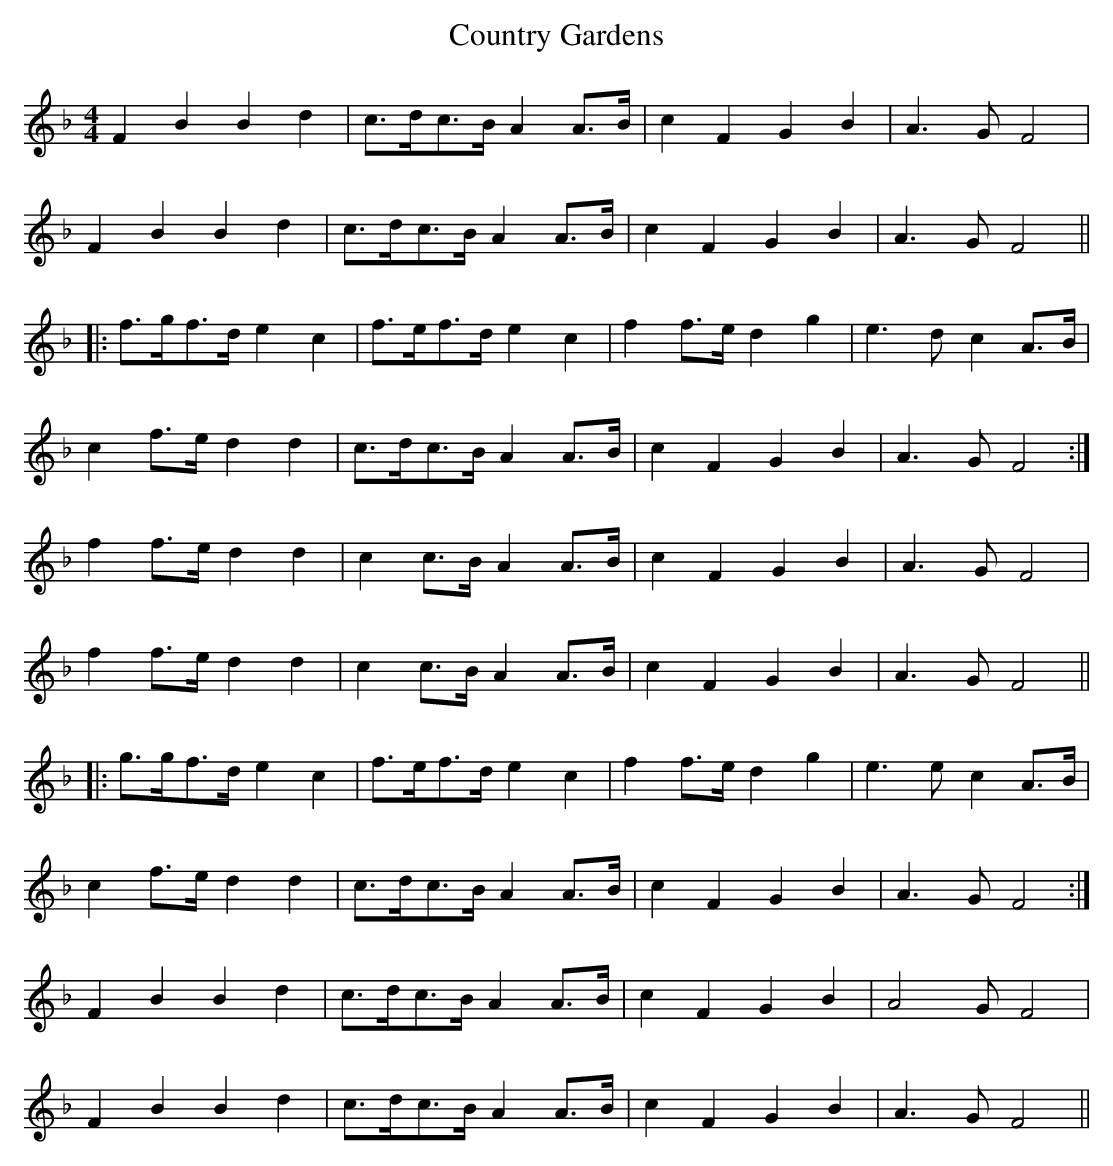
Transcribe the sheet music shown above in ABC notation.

X:1
T:Country Gardens
M:4/4
L:1/8
K:F
F2-B2 B2-d2|c>dc>B A2 A>B|c2F2G2B2|A3G F4|
F2-B2 B2-d2|c>dc>B A2 A>B|c2F2G2B2|A3 G F4||
|:f>gf>de2 c2|f>ef>d e2 c2|f2 f>e d2g2|e3dc2 A>B|
c2 f>e d2d2|c>dc>B A2 A>B|c2 F2G2B2|A3G F4:|
f2 f>e d2d2|c2 c>B A2 A>B|c2F2G2B2|A3G F4|
f2 f>e d2d2|c2 c>B A2 A>B|c2 F2G2B2 |A3G F4||
|:g>gf>d e2c2|f>ef>d e2c2|f2 f>e d2g2|e3e c2 A>B|
c2 f>e d2d2|c>dc>B A2 A>B|c2 F2G2B2|A3G F4:|
F2-B2 B2d2|c>dc>B A2A>B|c2 F2G2B2|A4G F4|
F2-B2 B2-d2|c>dc>B A2 A>B|c2 F2G2B2|A3G F4||
